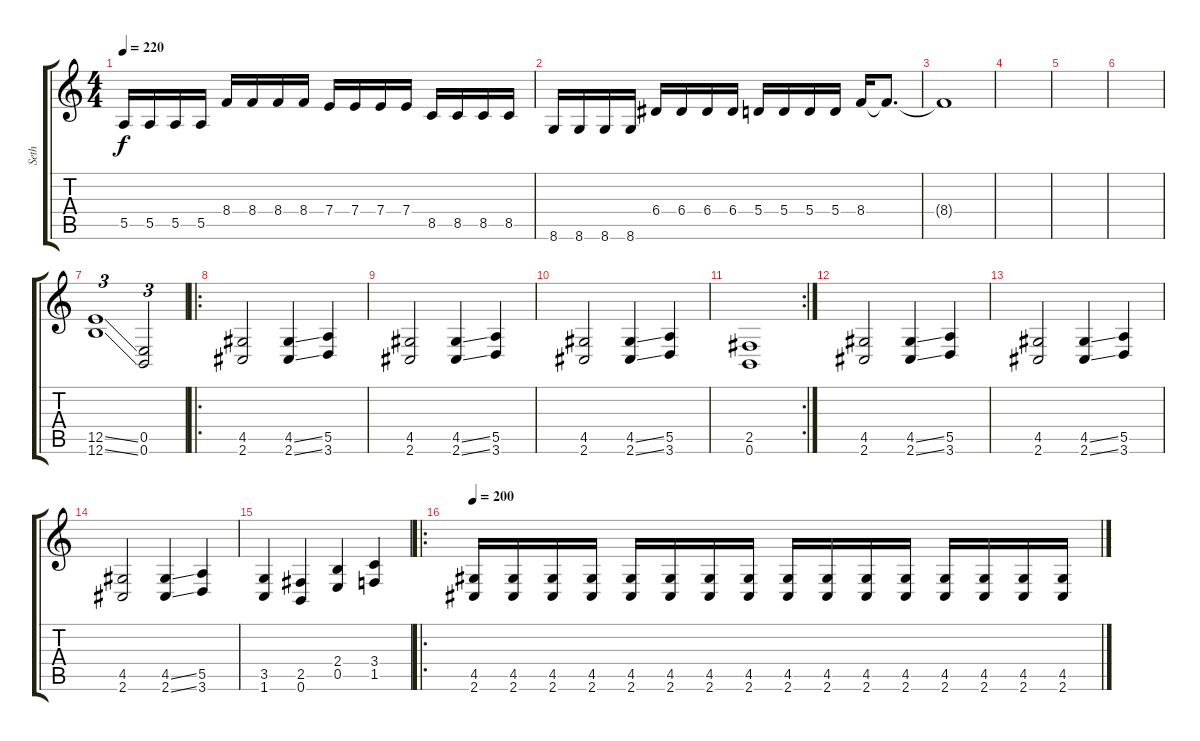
\track ("Seth" "Seth") {instrument distortionguitar}
\staff {score tabs}
\tuning (B3 Gb3 D3 A2 E2 B1) {hide}
\ts (4 4)
\tempo 220
\clef g2
\ks c
5.5.16{dy f} 5.5.16 5.5.16 5.5.16 8.4.16 8.4.16 8.4.16 8.4.16 7.4.16 7.4.16 7.4.16 7.4.16 8.5.16 8.5.16 8.5.16 8.5.16 |
8.6.16 8.6.16 8.6.16 8.6.16 6.4.16 6.4.16 6.4.16 6.4.16 5.4.16 5.4.16 5.4.16 5.4.16 8.4.16 8.4{t}.8{d} |
8.4{t}.1 |
|
|
|
(12.5{ss} 12.6{ss}).1{tu (3 2)} (0.5 0.6).2{tu (3 2)} |
\ro
(4.5 2.6).2 (4.5{ss} 2.6{ss}).4 (5.5 3.6).4 |
(4.5 2.6).2 (4.5{ss} 2.6{ss}).4 (5.5 3.6).4 |
(4.5 2.6).2 (4.5{ss} 2.6{ss}).4 (5.5 3.6).4 |
\rc 2
(2.5 0.6).1 |
(4.5 2.6).2 (4.5{ss} 2.6{ss}).4 (5.5 3.6).4 |
(4.5 2.6).2 (4.5{ss} 2.6{ss}).4 (5.5 3.6).4 |
(4.5 2.6).2 (4.5{ss} 2.6{ss}).4 (5.5 3.6).4 |
(3.5 1.6).4 (2.5 0.6).4 (2.4 0.5).4 (3.4 1.5).4 |
\ro
\tempo 200
(4.5 2.6).16 (4.5 2.6).16 (4.5 2.6).16 (4.5 2.6).16 (4.5 2.6).16 (4.5 2.6).16 (4.5 2.6).16 (4.5 2.6).16 (4.5 2.6).16 (4.5 2.6).16 (4.5 2.6).16 (4.5 2.6).16 (4.5 2.6).16 (4.5 2.6).16 (4.5 2.6).16 (4.5 2.6).16
